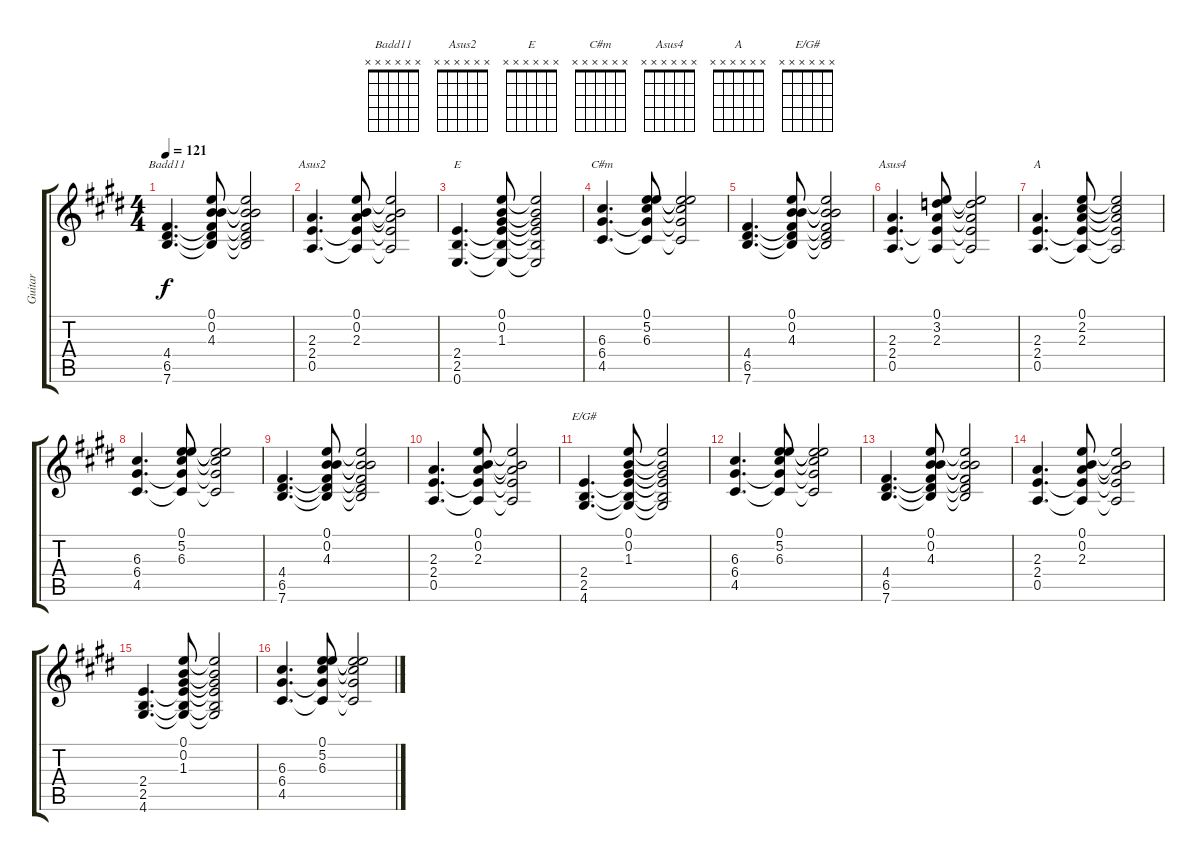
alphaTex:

\track ("Guitar" "Guitar") {instrument electricguitarmuted}
\staff {score tabs}
\tuning (E4 B3 G3 D3 A2 E2) {hide}
\chord ("Badd11" x x x x x x)
\chord ("Asus2" x x x x x x)
\chord ("E" x x x x x x)
\chord ("C#m" x x x x x x)
\chord ("Asus4" x x x x x x)
\chord ("A" x x x x x x)
\chord ("E/G#" x x x x x x)
\ts (4 4)
\tempo 121
\clef g2
\ks e
(4.4 6.5 7.6).4{d ch "Badd11" dy f} (0.1 0.2 4.3 4.4{t} 6.5{t} 7.6{t}).8 (0.1{t} 0.2{t} 4.3{t} 4.4{t} 6.5{t} 7.6{t}).2 |
(2.3 2.4 0.5).4{d ch "Asus2"} (0.1 0.2 2.3 2.4{t} 0.5{t}).8 (0.1{t} 0.2{t} 2.3{t} 2.4{t} 0.5{t}).2 |
(2.4 2.5 0.6).4{d ch "E"} (0.1 0.2 1.3 2.4{t} 2.5{t} 0.6{t}).8 (0.1{t} 0.2{t} 1.3{t} 2.4{t} 2.5{t} 0.6{t}).2 |
(6.3 6.4 4.5).4{d ch "C#m"} (0.1 5.2 6.3 6.4{t} 4.5{t}).8 (0.1{t} 5.2{t} 6.3{t} 6.4{t} 4.5{t}).2 |
(4.4 6.5 7.6).4{d} (0.1 0.2 4.3 4.4{t} 6.5{t} 7.6{t}).8 (0.1{t} 0.2{t} 4.3{t} 4.4{t} 6.5{t} 7.6{t}).2 |
(2.3 2.4 0.5).4{d ch "Asus4"} (0.1 3.2 2.3 2.4{t} 0.5{t}).8 (0.1{t} 3.2{t} 2.3{t} 2.4{t} 0.5{t}).2 |
(2.3 2.4 0.5).4{d ch "A"} (0.1 2.2 2.3 2.4{t} 0.5{t}).8 (0.1{t} 2.2{t} 2.3{t} 2.4{t} 0.5{t}).2 |
(6.3 6.4 4.5).4{d} (0.1 5.2 6.3 6.4{t} 4.5{t}).8 (0.1{t} 5.2{t} 6.3{t} 6.4{t} 4.5{t}).2 |
(4.4 6.5 7.6).4{d} (0.1 0.2 4.3 4.4{t} 6.5{t} 7.6{t}).8 (0.1{t} 0.2{t} 4.3{t} 4.4{t} 6.5{t} 7.6{t}).2 |
(2.3 2.4 0.5).4{d} (0.1 0.2 2.3 2.4{t} 0.5{t}).8 (0.1{t} 0.2{t} 2.3{t} 2.4{t} 0.5{t}).2 |
(2.4 2.5 4.6).4{d ch "E/G#"} (0.1 0.2 1.3 2.4{t} 2.5{t} 4.6{t}).8 (0.1{t} 0.2{t} 1.3{t} 2.4{t} 2.5{t} 4.6{t}).2 |
(6.3 6.4 4.5).4{d} (0.1 5.2 6.3 6.4{t} 4.5{t}).8 (0.1{t} 5.2{t} 6.3{t} 6.4{t} 4.5{t}).2 |
(4.4 6.5 7.6).4{d} (0.1 0.2 4.3 4.4{t} 6.5{t} 7.6{t}).8 (0.1{t} 0.2{t} 4.3{t} 4.4{t} 6.5{t} 7.6{t}).2 |
(2.3 2.4 0.5).4{d} (0.1 0.2 2.3 2.4{t} 0.5{t}).8 (0.1{t} 0.2{t} 2.3{t} 2.4{t} 0.5{t}).2 |
(2.4 2.5 4.6).4{d} (0.1 0.2 1.3 2.4{t} 2.5{t} 4.6{t}).8 (0.1{t} 0.2{t} 1.3{t} 2.4{t} 2.5{t} 4.6{t}).2 |
(6.3 6.4 4.5).4{d} (0.1 5.2 6.3 6.4{t} 4.5{t}).8 (0.1{t} 5.2{t} 6.3{t} 6.4{t} 4.5{t}).2
